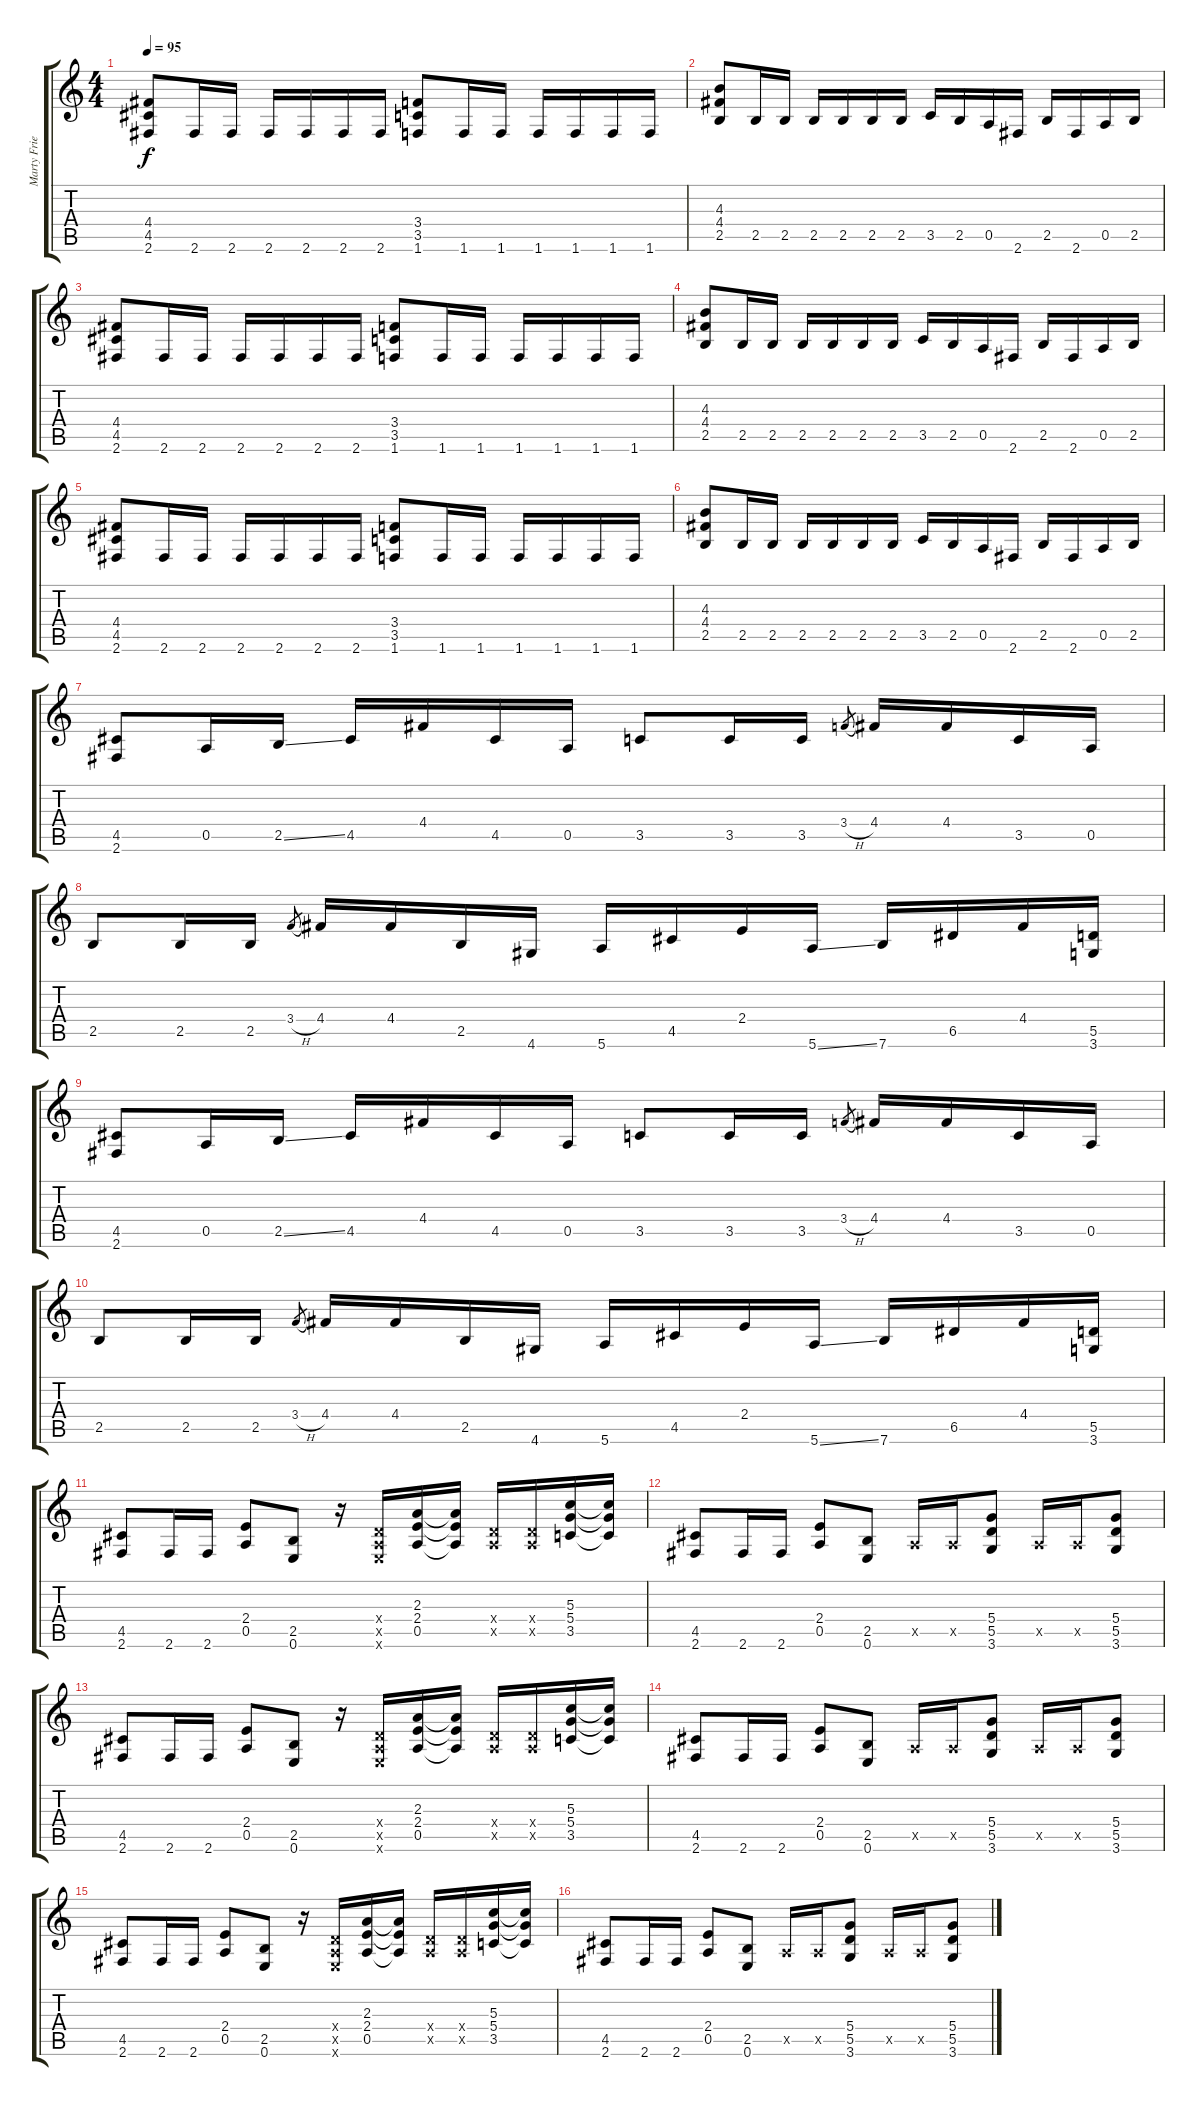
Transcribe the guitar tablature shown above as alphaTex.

\track ("Marty Friedman Distorsion" "Marty Frie") {instrument distortionguitar}
\staff {score tabs}
\tuning (E4 B3 G3 D3 A2 E2) {hide}
\ts (4 4)
\tempo 95
\clef g2
\ks c
(4.4 4.5 2.6).8{dy f} 2.6.16 2.6.16 2.6.16 2.6.16 2.6.16 2.6.16 (3.4 3.5 1.6).8 1.6.16 1.6.16 1.6.16 1.6.16 1.6.16 1.6.16 |
(4.3 4.4 2.5).8 2.5.16 2.5.16 2.5.16 2.5.16 2.5.16 2.5.16 3.5.16 2.5.16 0.5.16 2.6.16 2.5.16 2.6.16 0.5.16 2.5.16 |
(4.4 4.5 2.6).8 2.6.16 2.6.16 2.6.16 2.6.16 2.6.16 2.6.16 (3.4 3.5 1.6).8 1.6.16 1.6.16 1.6.16 1.6.16 1.6.16 1.6.16 |
(4.3 4.4 2.5).8 2.5.16 2.5.16 2.5.16 2.5.16 2.5.16 2.5.16 3.5.16 2.5.16 0.5.16 2.6.16 2.5.16 2.6.16 0.5.16 2.5.16 |
(4.4 4.5 2.6).8 2.6.16 2.6.16 2.6.16 2.6.16 2.6.16 2.6.16 (3.4 3.5 1.6).8 1.6.16 1.6.16 1.6.16 1.6.16 1.6.16 1.6.16 |
(4.3 4.4 2.5).8 2.5.16 2.5.16 2.5.16 2.5.16 2.5.16 2.5.16 3.5.16 2.5.16 0.5.16 2.6.16 2.5.16 2.6.16 0.5.16 2.5.16 |
(4.5 2.6).8 0.5.16 2.5{ss}.16 4.5.16 4.4.16 4.5.16 0.5.16 3.5.8 3.5.16 3.5.16 3.4{h}.8{gr} 4.4.16 4.4.16 3.5.16 0.5.16 |
2.5.8 2.5.16 2.5.16 3.4{h}.8{gr} 4.4.16 4.4.16 2.5.16 4.6.16 5.6.16 4.5.16 2.4.16 5.6{ss}.16 7.6.16 6.5.16 4.4.16 (5.5 3.6).16 |
(4.5 2.6).8 0.5.16 2.5{ss}.16 4.5.16 4.4.16 4.5.16 0.5.16 3.5.8 3.5.16 3.5.16 3.4{h}.8{gr} 4.4.16 4.4.16 3.5.16 0.5.16 |
2.5.8 2.5.16 2.5.16 3.4{h}.8{gr} 4.4.16 4.4.16 2.5.16 4.6.16 5.6.16 4.5.16 2.4.16 5.6{ss}.16 7.6.16 6.5.16 4.4.16 (5.5 3.6).16 |
(4.5 2.6).8 2.6.16 2.6.16 (2.4 0.5).8 (2.5 0.6).8 r.16 (0.4{x} 0.5{x} 0.6{x}).16 (2.3 2.4 0.5).16 (2.3{t} 2.4{t} 0.5{t}).16 (0.4{x} 0.5{x}).16 (0.4{x} 0.5{x}).16 (5.3 5.4 3.5).16 (5.3{t} 5.4{t} 3.5{t}).16 |
(4.5 2.6).8 2.6.16 2.6.16 (2.4 0.5).8 (2.5 0.6).8 0.5{x}.16 0.5{x}.16 (5.4 5.5 3.6).8 0.5{x}.16 0.5{x}.16 (5.4 5.5 3.6).8 |
(4.5 2.6).8 2.6.16 2.6.16 (2.4 0.5).8 (2.5 0.6).8 r.16 (0.4{x} 0.5{x} 0.6{x}).16 (2.3 2.4 0.5).16 (2.3{t} 2.4{t} 0.5{t}).16 (0.4{x} 0.5{x}).16 (0.4{x} 0.5{x}).16 (5.3 5.4 3.5).16 (5.3{t} 5.4{t} 3.5{t}).16 |
(4.5 2.6).8 2.6.16 2.6.16 (2.4 0.5).8 (2.5 0.6).8 0.5{x}.16 0.5{x}.16 (5.4 5.5 3.6).8 0.5{x}.16 0.5{x}.16 (5.4 5.5 3.6).8 |
(4.5 2.6).8 2.6.16 2.6.16 (2.4 0.5).8 (2.5 0.6).8 r.16 (0.4{x} 0.5{x} 0.6{x}).16 (2.3 2.4 0.5).16 (2.3{t} 2.4{t} 0.5{t}).16 (0.4{x} 0.5{x}).16 (0.4{x} 0.5{x}).16 (5.3 5.4 3.5).16 (5.3{t} 5.4{t} 3.5{t}).16 |
(4.5 2.6).8 2.6.16 2.6.16 (2.4 0.5).8 (2.5 0.6).8 0.5{x}.16 0.5{x}.16 (5.4 5.5 3.6).8 0.5{x}.16 0.5{x}.16 (5.4 5.5 3.6).8
